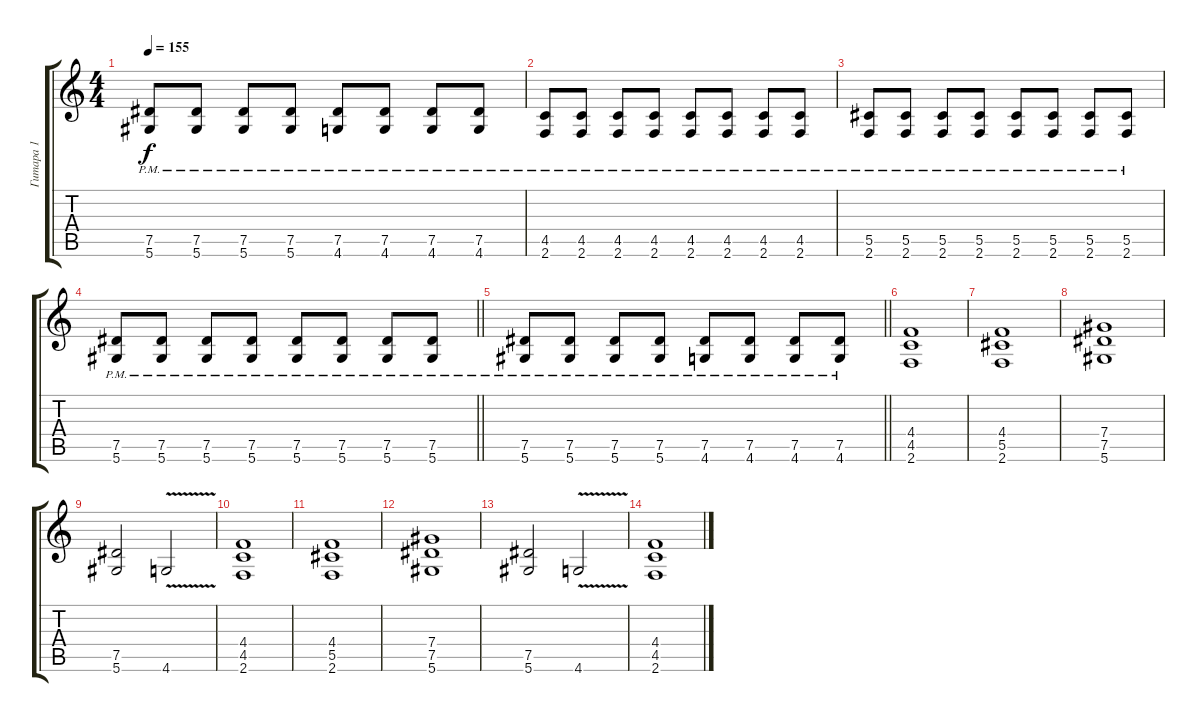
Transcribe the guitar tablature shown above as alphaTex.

\track ("Гитара 1" "Гитара 1") {instrument distortionguitar}
\staff {score tabs}
\tuning (Eb4 Bb3 Gb3 Db3 Ab2 Eb2) {hide}
\ts (4 4)
\tempo 155
\clef g2
\ks c
(7.5{pm} 5.6{pm}).8{dy f} (7.5{pm} 5.6{pm}).8 (7.5{pm} 5.6{pm}).8 (7.5{pm} 5.6{pm}).8 (7.5{pm} 4.6{pm}).8 (7.5{pm} 4.6{pm}).8 (7.5{pm} 4.6{pm}).8 (7.5{pm} 4.6{pm}).8 |
(4.5{pm} 2.6{pm}).8 (4.5{pm} 2.6{pm}).8 (4.5{pm} 2.6{pm}).8 (4.5{pm} 2.6{pm}).8 (4.5{pm} 2.6{pm}).8 (4.5{pm} 2.6{pm}).8 (4.5{pm} 2.6{pm}).8 (4.5{pm} 2.6{pm}).8 |
(5.5{pm} 2.6{pm}).8 (5.5{pm} 2.6{pm}).8 (5.5{pm} 2.6{pm}).8 (5.5{pm} 2.6{pm}).8 (5.5{pm} 2.6{pm}).8 (5.5{pm} 2.6{pm}).8 (5.5{pm} 2.6{pm}).8 (5.5{pm} 2.6{pm}).8 |
\barLineRight lightlight
(7.5{pm} 5.6{pm}).8 (7.5{pm} 5.6{pm}).8 (7.5{pm} 5.6{pm}).8 (7.5{pm} 5.6{pm}).8 (7.5{pm} 5.6{pm}).8 (7.5{pm} 5.6{pm}).8 (7.5{pm} 5.6{pm}).8 (7.5{pm} 5.6{pm}).8 |
\barLineRight lightlight
(7.5{pm} 5.6{pm}).8 (7.5{pm} 5.6{pm}).8 (7.5{pm} 5.6{pm}).8 (7.5{pm} 5.6{pm}).8 (7.5{pm} 4.6{pm}).8 (7.5{pm} 4.6{pm}).8 (7.5{pm} 4.6{pm}).8 (7.5{pm} 4.6{pm}).8 |
(4.4 4.5 2.6).1{volume 10} |
(4.4 5.5 2.6).1 |
(7.4 7.5 5.6).1 |
(7.5 5.6).2 4.6{v}.2 |
(4.4 4.5 2.6).1 |
(4.4 5.5 2.6).1 |
(7.4 7.5 5.6).1 |
(7.5 5.6).2 4.6{v}.2 |
(4.4 4.5 2.6).1
